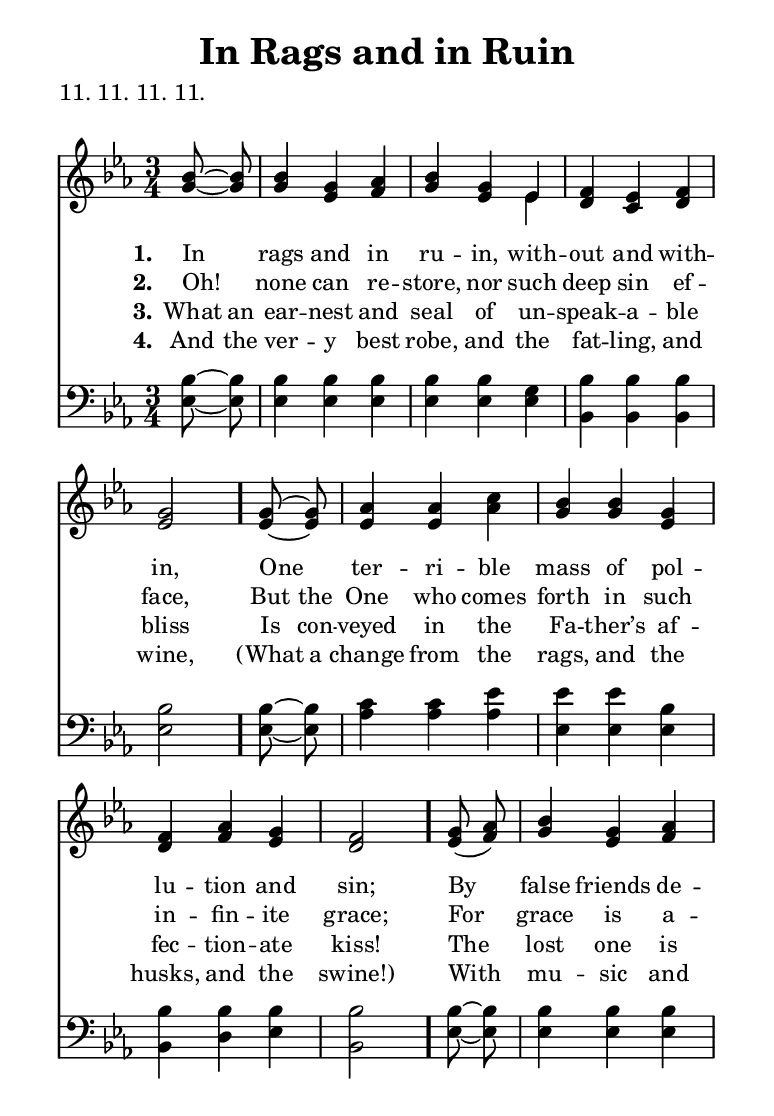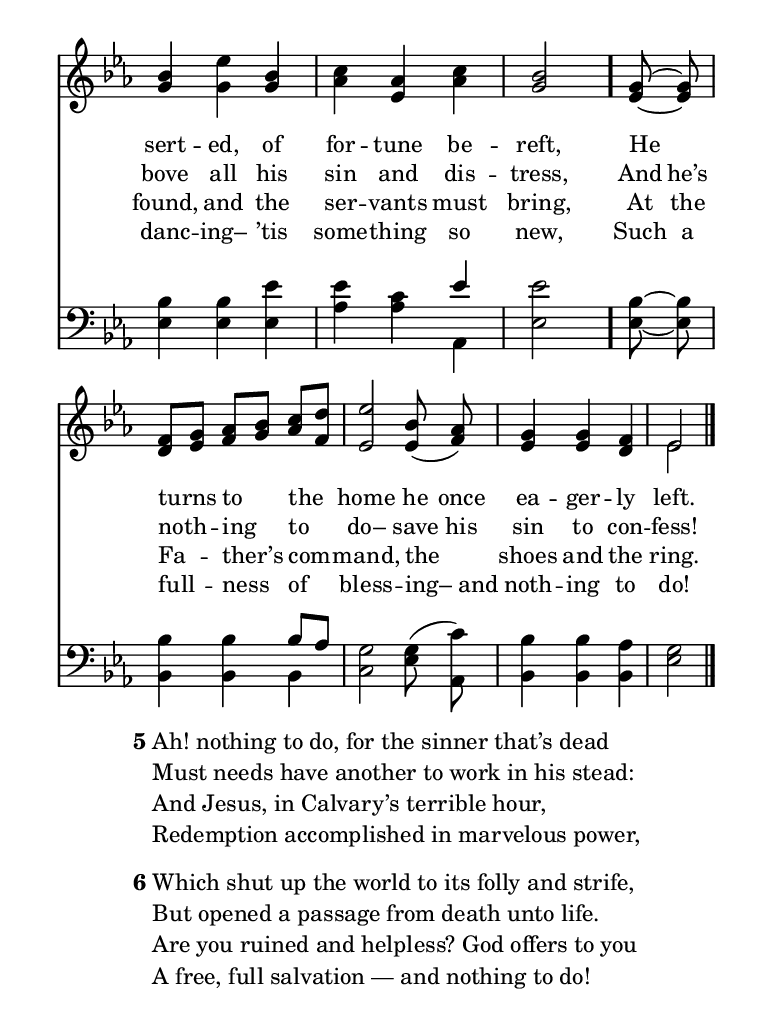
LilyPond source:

\include "common/global.ily"
\paper {
  \include "common/paper.ily"
  ragged-bottom = ##t
  ragged-last-bottom = ##t
  page-count = ##f
  % decrease system-to-system padding to fit onto page with next score
  system-system-spacing.padding = 2
  system-system-spacing.basic-distance = 2
}

\header{
  %gospel
  hymnnumber = "26"
  title = "In Rags and in Ruin"
  tunename = "Comfort"
  meter = "11. 11. 11. 11."
  poet = ""
  composer = ""
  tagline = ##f
}

% for fermata in MIDI
ta = { \tempo 4=90 }
tb = { \tempo 4=45 }

patternAA = { c8 ~ c8 | c4 c4 c4 | c4 c4 c4 | c4 c4 c4 | c2 }
patternAB = { c8( c8) | c4 c4 c4 | c4 c4 c4 | c4 c4 c4 | c2 }

patternBA = { c8 ~ c8 | c8[ c8] c8[ c8] c8[ c8] | c2 c8( c8) | c4 c4 c4 | c2 }
patternBB = { c8 ~ c8 | c4      c4      c8[ c8] | c2 c8( c8) | c4 c4 c4 | c2 }
patternBC = { c8 ~ c8 | c4      c4      c4      | c2 c8( c8) | c4 c4 c4 | c2 }

global = {
  \include "common/overrides.ily"
  \override Staff.TimeSignature.style = #'numbered
  \time 3/4
  \override Score.MetronomeMark.transparent = ##t % hide all fermata changes too
  \ta
  \key ees \major
  \partial 4
  \autoBeamOff
}

notesSoprano = {
\global
\relative c'' {

  \changePitch \patternAA { bes bes | bes g aes       | bes g ees   | f ees f | g   }
  \changePitch \patternAA { g g     | aes aes c       | bes bes g   | f aes g | f   }
  \changePitch \patternAB { g aes   | bes g aes       | bes ees bes | c aes c | bes }
  \changePitch \patternBA { g g     | f g aes bes c d | ees bes aes | g g f   | ees }

  \bar "|."

}
}

notesAlto = {
\global
\relative e' {

  \changePitch \patternAA { g g     | g ees f         | g ees ees | d c d       | ees }
  \changePitch \patternAA { ees ees | ees ees aes     | g g ees   | d f ees     | d   }
  \changePitch \patternAB { ees f   | g ees f         | g g g     | aes ees aes | g   }
  \changePitch \patternBA { ees ees | d ees f g aes f | ees ees f | ees ees d   | ees }

}
}

notesTenor = {
\global
\relative a {

  \changePitch \patternAA { bes bes | bes bes bes     | bes bes g   | bes bes bes | bes }
  \changePitch \patternAA { bes bes | c c ees         | ees ees bes | bes bes bes | bes }
  \changePitch \patternAA { bes bes | bes bes bes     | bes bes ees | ees c ees   | ees }
  \changePitch \patternBB { bes bes | bes bes bes aes | g g c       | bes bes aes | g   }

}
}

notesBass = {
\global
\relative f {

  \changePitch \patternAA { ees ees | ees ees ees | ees ees ees | bes bes bes  | ees  }
  \changePitch \patternAA { ees ees | aes aes aes | ees ees ees | bes d ees    | bes  }
  \changePitch \patternAA { ees ees | ees ees ees | ees ees ees | aes aes aes, | ees' }
  \changePitch \patternBC { ees ees | bes bes bes | c ees aes,  | bes bes bes  | ees  }

}
}

wordsA = \lyricmode {
\set stanza = "1."

In rags and in ru -- in, with -- out and with -- in, \bar "."
One ter -- ri -- ble mass of pol -- lu -- tion and sin; \bar "."
By false friends de -- sert -- ed, of for -- tune be -- reft, \bar "."
He turns to the home { \mon } he once { \moff } ea -- ger -- ly left. \bar "."

}

wordsB = \lyricmode {
\set stanza = "2."

Oh! none can re -- store, nor such deep sin ef -- face,
{ \mon } But the { \moff } One who comes forth in such in -- fin -- ite grace;
For grace is a -- bove all his sin and dis -- tress,
{ \mon } And he’s { \moff } noth -- ing to do– { \mon } save his { \moff } sin to con -- fess!

}

wordsC = \lyricmode {
\set stanza = "3."

{ \mon } What an { \moff } ear -- nest and seal of un -- speak -- a -- ble bliss
{ \mon } Is con -- veyed { \moff } in the Fa -- ther’s af -- fec -- tion -- ate kiss!
The lost one is found, and the ser -- vants must bring,
{ \mon } At the { \moff } Fa -- ther’s com -- mand, the shoes and the ring.

}

wordsD = \lyricmode {
\set stanza = "4."

{ \mon } And the { \moff } ver -- y best robe, and the fat -- ling, and wine,
{ \mon } (What a { \moff } change from the rags, and the husks, and the swine!)
With mu -- sic and danc -- ing– ’tis some -- thing so new,
{ \mon } Such a { \moff } full -- ness of bless -- ing– and noth -- ing to do!

}

wordsE = \markuplist {

\line { Ah! nothing to do, for the sinner that’s dead }
\line { Must needs have another to work in his stead: }
\line { And Jesus, in Calvary’s terrible hour,        }
\line { Redemption accomplished in marvelous power,   }

}

wordsF = \markuplist {

\line { Which shut up the world to its folly and strife, }
\line { But opened a passage from death unto life.       }
\line { Are you ruined and helpless? God offers to you   }
\line { A free, full salvation — and nothing to do!      }

}

\score {
  \context ChoirStaff <<
    \context Staff = upper <<
      \set Staff.autoBeaming = ##f
      \set ChoirStaff.systemStartDelimiter = #'SystemStartBar
      \set ChoirStaff.printPartCombineTexts = ##f
      \partcombine #'(2 . 9) \notesSoprano \notesAlto
      \context NullVoice = sopranos { \voiceOne << \notesSoprano >> }
      \context Lyrics = one   \lyricsto sopranos \wordsA
      \context Lyrics = two   \lyricsto sopranos \wordsB
      \context Lyrics = three \lyricsto sopranos \wordsC
      \context Lyrics = four  \lyricsto sopranos \wordsD
    >>
    \context Staff = men <<
      \set Staff.autoBeaming = ##f
      \clef bass
      \set ChoirStaff.printPartCombineTexts = ##f
      \partcombine #'(2 . 9) \notesTenor \notesBass
    >>
  >>
  \layout {
    \include "common/layout.ily"
  }
  \midi{
    \include "common/midi.ily"
  }
}

\markup { \raise #4 \fill-line { \column {
  \line{ \bold 5 \column { \wordsE } } \combine \null \vspace #0.4
  \line{ \bold 6 \column { \wordsF } }
} } }

\version "2.19.49"  % necessary for upgrading to future LilyPond versions.

% vi:set et ts=2 sw=2 ai nocindent syntax=lilypond:
